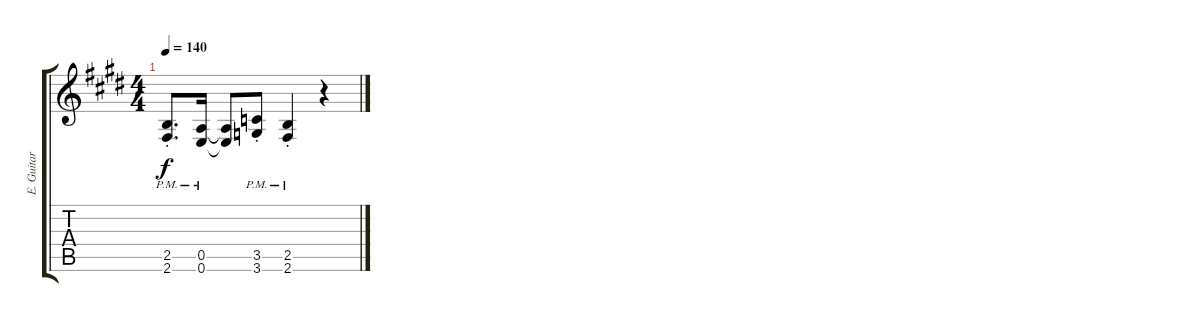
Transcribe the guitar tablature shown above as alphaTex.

\track ("E. Guitar II" "E. Guitar ") {instrument overdrivenguitar}
\staff {score tabs}
\tuning (E4 B3 G3 D3 A2 E2) {hide}
\ts (4 4)
\tempo 140
\clef g2
\ks e
(2.5{pm st} 2.6{pm st}).8{d dy f} (0.5{pm} 0.6{pm}).16 (0.5{t} 0.6{t}).8 (3.5{pm st} 3.6{pm st}).8 (2.5{pm st} 2.6{pm st}).4 r.4
